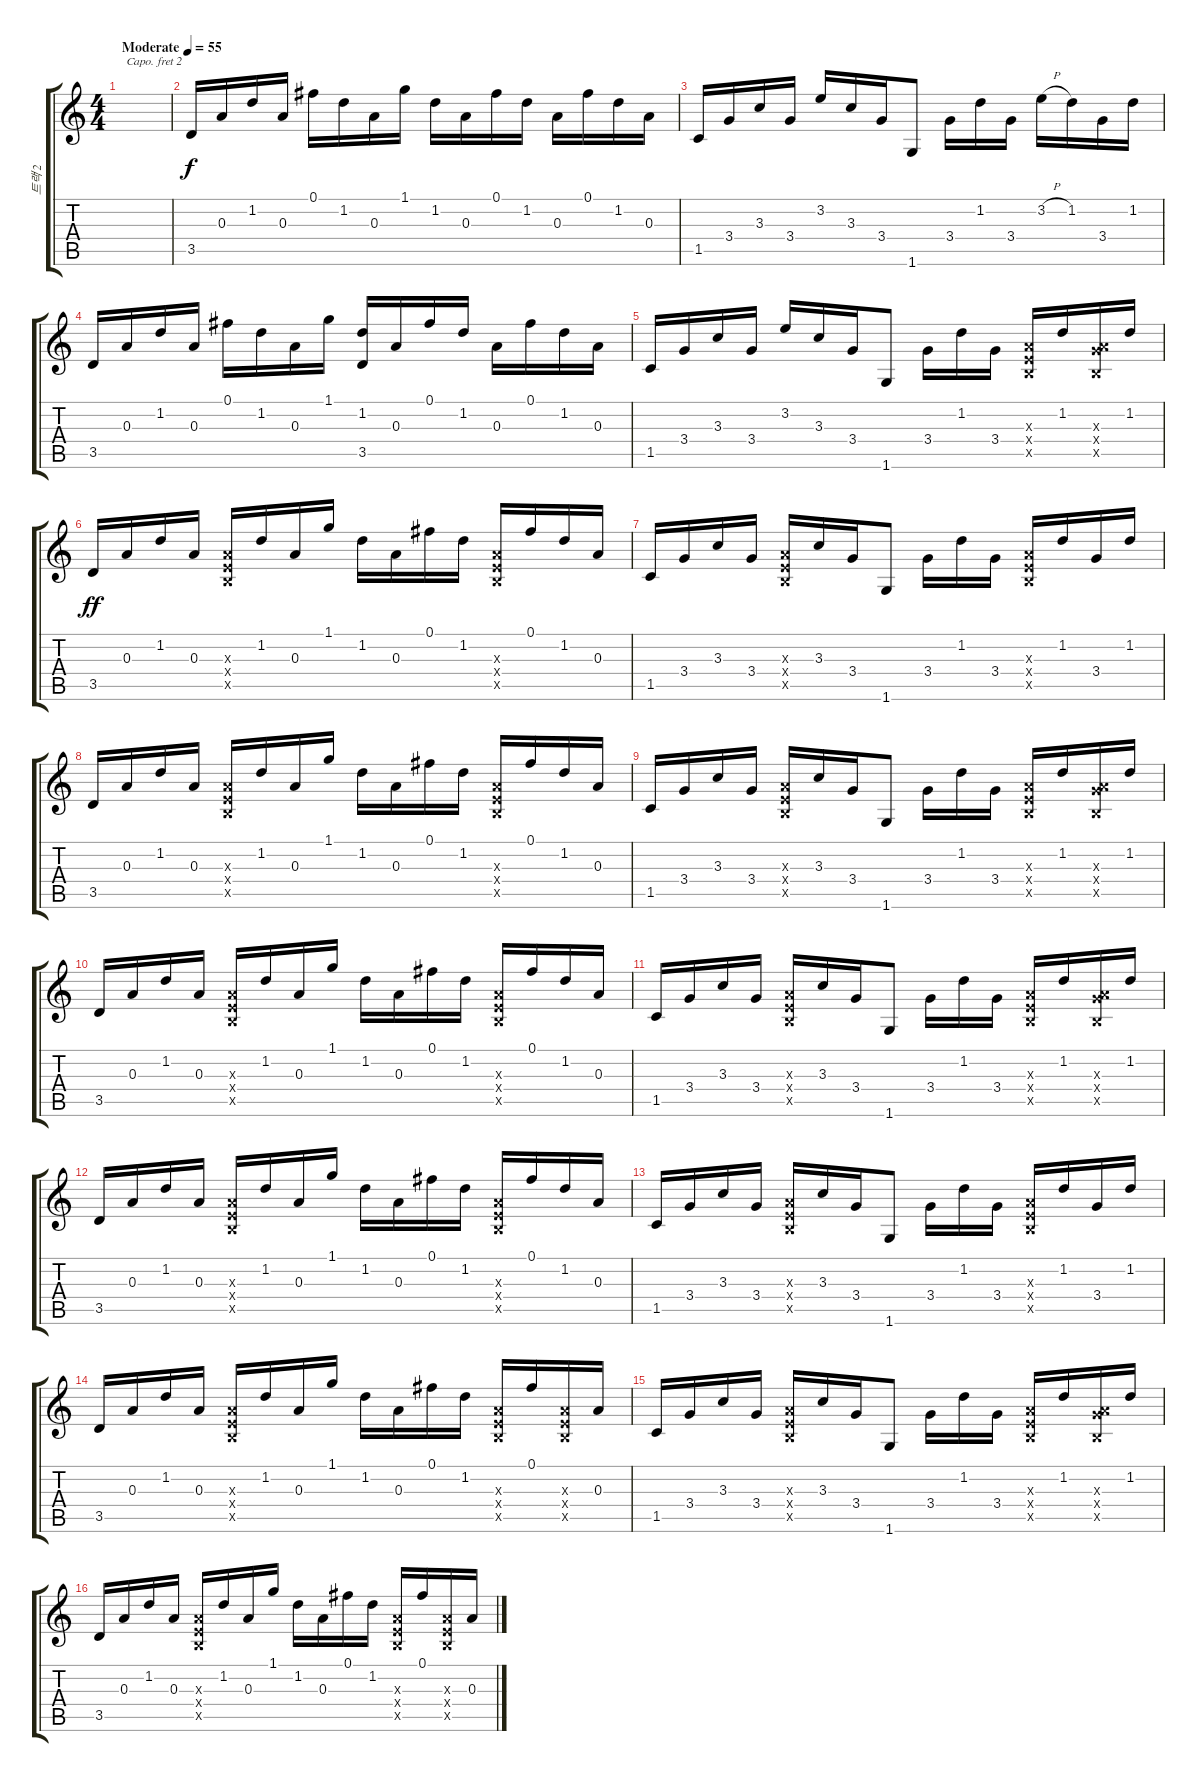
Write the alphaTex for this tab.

\track ("트랙 2" "트랙 2") {instrument acousticguitarsteel}
\staff {score tabs}
\capo 2
\tuning (E4 B3 G3 D3 A2 E2) {hide}
\ts (4 4)
\tempo (55 "Moderate")
\clef g2
\ks c
|
3.5.16 0.3.16 1.2.16 0.3.16 0.1.16 1.2.16 0.3.16 1.1.16 1.2.16 0.3.16 0.1.16 1.2.16 0.3.16 0.1.16 1.2.16 0.3.16 |
1.5.16 3.4.16 3.3.16 3.4.16 3.2.16 3.3.16 3.4.16 1.6.8 3.4.16 1.2.16 3.4.16 3.2{h}.16 1.2.16 3.4.16 1.2.16 |
3.5.16 0.3.16 1.2.16 0.3.16 0.1.16 1.2.16 0.3.16 1.1.16 (1.2 3.5).16 0.3.16 0.1.16 1.2.16 0.3.16 0.1.16 1.2.16 0.3.16 |
1.5.16 3.4.16 3.3.16 3.4.16 3.2.16 3.3.16 3.4.16 1.6.8 3.4.16 1.2.16 3.4.16 (0.3{x} 0.4{x} 0.5{x}).16 1.2.16 (0.3{x} 3.4{x} 0.5{x}).16 1.2.16 |
3.5.16{dy ff} 0.3.16 1.2.16 0.3.16 (0.3{x} 0.4{x} 0.5{x}).16 1.2.16 0.3.16 1.1.16 1.2.16 0.3.16 0.1.16 1.2.16 (0.3{x} 0.4{x} 0.5{x}).16 0.1.16 1.2.16 0.3.16 |
1.5.16 3.4.16 3.3.16 3.4.16 (0.3{x} 0.4{x} 0.5{x}).16 3.3.16 3.4.16 1.6.8 3.4.16 1.2.16 3.4.16 (0.3{x} 0.4{x} 0.5{x}).16 1.2.16 3.4.16 1.2.16 |
3.5.16 0.3.16 1.2.16 0.3.16 (0.3{x} 0.4{x} 0.5{x}).16 1.2.16 0.3.16 1.1.16 1.2.16 0.3.16 0.1.16 1.2.16 (0.3{x} 0.4{x} 0.5{x}).16 0.1.16 1.2.16 0.3.16 |
1.5.16 3.4.16 3.3.16 3.4.16 (0.3{x} 0.4{x} 0.5{x}).16 3.3.16 3.4.16 1.6.8 3.4.16 1.2.16 3.4.16 (0.3{x} 0.4{x} 0.5{x}).16 1.2.16 (0.3{x} 3.4{x} 0.5{x}).16 1.2.16 |
3.5.16 0.3.16 1.2.16 0.3.16 (0.3{x} 0.4{x} 0.5{x}).16 1.2.16 0.3.16 1.1.16 1.2.16 0.3.16 0.1.16 1.2.16 (0.3{x} 0.4{x} 0.5{x}).16 0.1.16 1.2.16 0.3.16 |
1.5.16 3.4.16 3.3.16 3.4.16 (0.3{x} 0.4{x} 0.5{x}).16 3.3.16 3.4.16 1.6.8 3.4.16 1.2.16 3.4.16 (0.3{x} 0.4{x} 0.5{x}).16 1.2.16 (0.3{x} 3.4{x} 0.5{x}).16 1.2.16 |
3.5.16 0.3.16 1.2.16 0.3.16 (0.3{x} 0.4{x} 0.5{x}).16 1.2.16 0.3.16 1.1.16 1.2.16 0.3.16 0.1.16 1.2.16 (0.3{x} 0.4{x} 0.5{x}).16 0.1.16 1.2.16 0.3.16 |
1.5.16 3.4.16 3.3.16 3.4.16 (0.3{x} 0.4{x} 0.5{x}).16 3.3.16 3.4.16 1.6.8 3.4.16 1.2.16 3.4.16 (0.3{x} 0.4{x} 0.5{x}).16 1.2.16 3.4.16 1.2.16 |
3.5.16 0.3.16 1.2.16 0.3.16 (0.3{x} 0.4{x} 0.5{x}).16 1.2.16 0.3.16 1.1.16 1.2.16 0.3.16 0.1.16 1.2.16 (0.3{x} 0.4{x} 0.5{x}).16 0.1.16 (0.3{x} 0.4{x} 0.5{x}).16 0.3.16 |
1.5.16 3.4.16 3.3.16 3.4.16 (0.3{x} 0.4{x} 0.5{x}).16 3.3.16 3.4.16 1.6.8 3.4.16 1.2.16 3.4.16 (0.3{x} 0.4{x} 0.5{x}).16 1.2.16 (0.3{x} 3.4{x} 0.5{x}).16 1.2.16 |
3.5.16 0.3.16 1.2.16 0.3.16 (0.3{x} 0.4{x} 0.5{x}).16 1.2.16 0.3.16 1.1.16 1.2.16 0.3.16 0.1.16 1.2.16 (0.3{x} 0.4{x} 0.5{x}).16 0.1.16 (0.3{x} 0.4{x} 0.5{x}).16 0.3.16
